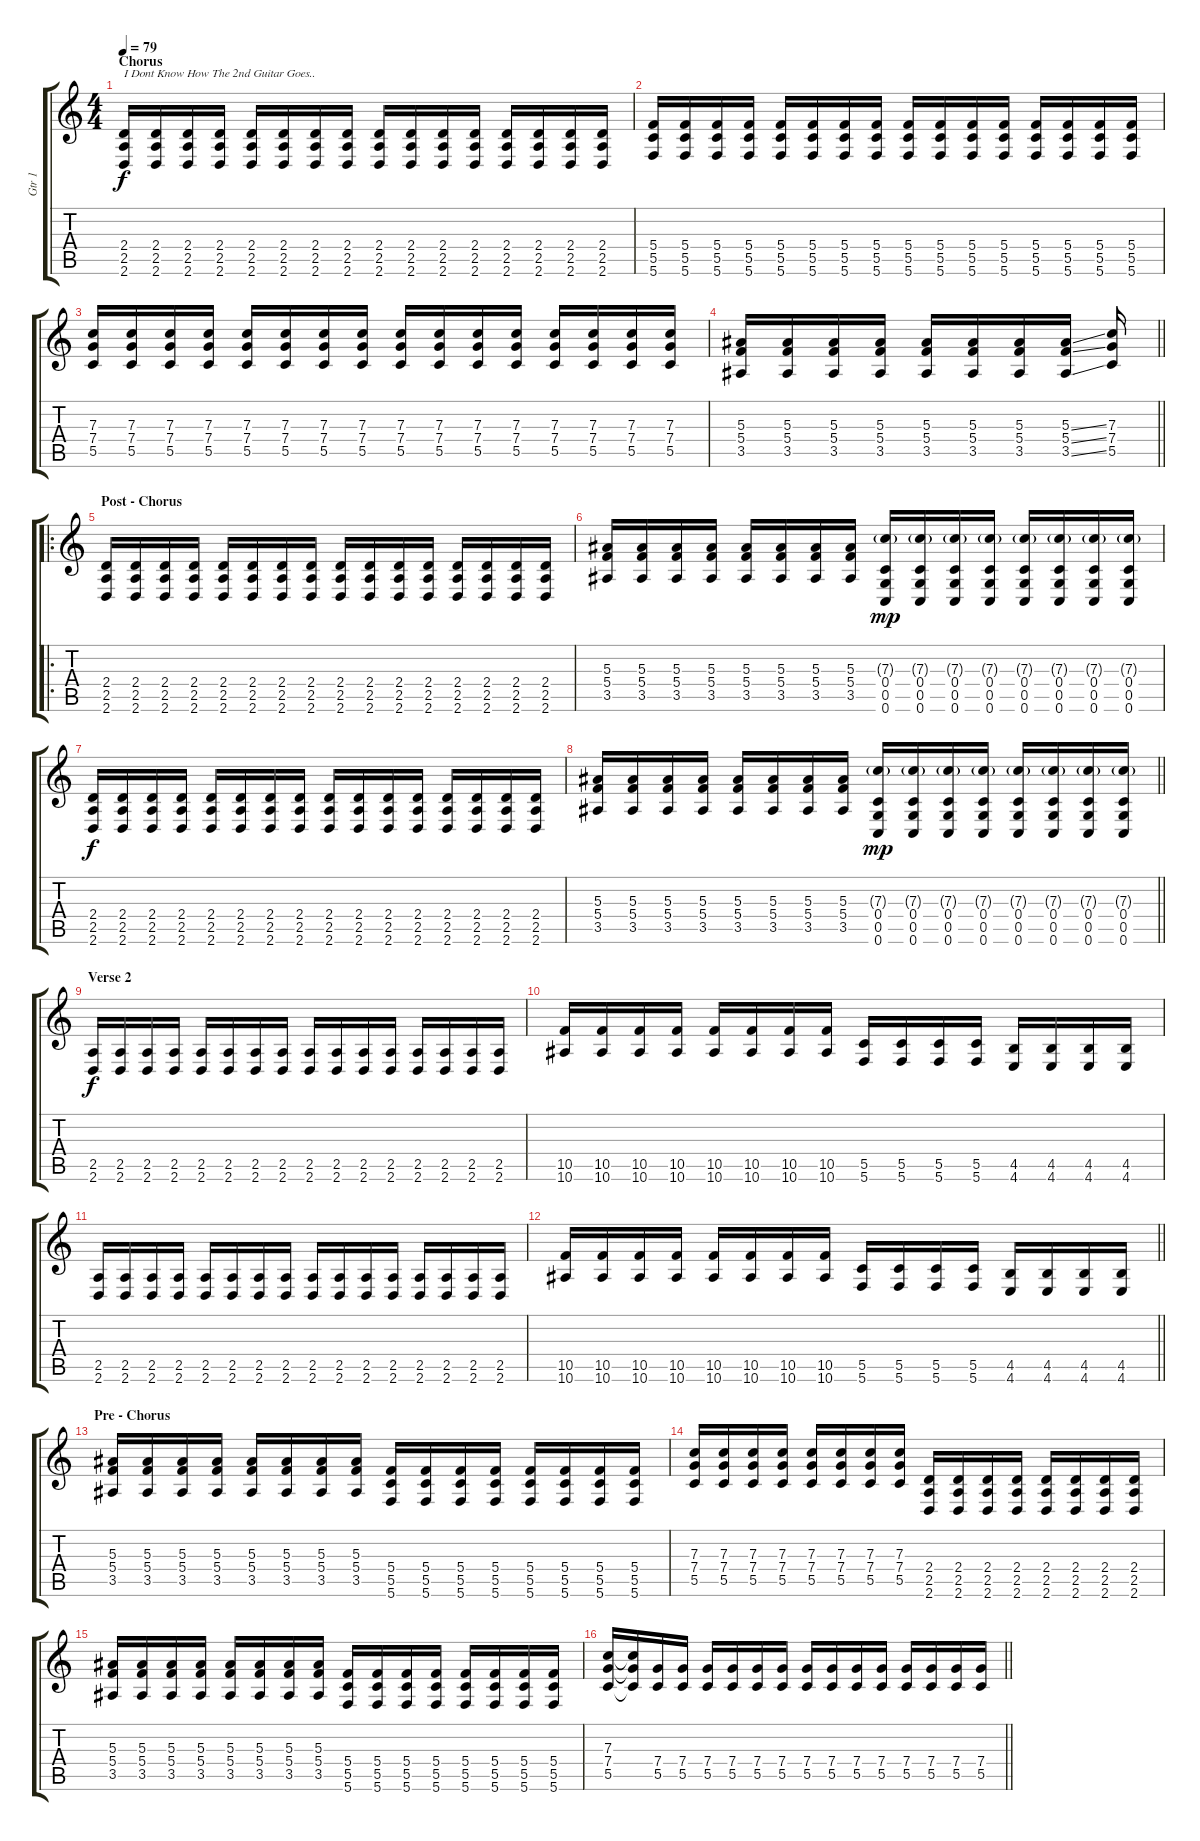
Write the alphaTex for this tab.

\track ("Gtr 1" "Gtr 1") {instrument distortionguitar}
\staff {score tabs}
\tuning (D4 A3 F3 C3 G2 C2) {hide}
\ts (4 4)
\section ("" "Chorus")
\tempo 79
\clef g2
\ks c
(2.4 2.5 2.6).16{txt "I Dont Know How The 2nd Guitar Goes.. " dy f} (2.4 2.5 2.6).16 (2.4 2.5 2.6).16 (2.4 2.5 2.6).16 (2.4 2.5 2.6).16 (2.4 2.5 2.6).16 (2.4 2.5 2.6).16 (2.4 2.5 2.6).16 (2.4 2.5 2.6).16 (2.4 2.5 2.6).16 (2.4 2.5 2.6).16 (2.4 2.5 2.6).16 (2.4 2.5 2.6).16 (2.4 2.5 2.6).16 (2.4 2.5 2.6).16 (2.4 2.5 2.6).16 |
(5.4 5.5 5.6).16 (5.4 5.5 5.6).16 (5.4 5.5 5.6).16 (5.4 5.5 5.6).16 (5.4 5.5 5.6).16 (5.4 5.5 5.6).16 (5.4 5.5 5.6).16 (5.4 5.5 5.6).16 (5.4 5.5 5.6).16 (5.4 5.5 5.6).16 (5.4 5.5 5.6).16 (5.4 5.5 5.6).16 (5.4 5.5 5.6).16 (5.4 5.5 5.6).16 (5.4 5.5 5.6).16 (5.4 5.5 5.6).16 |
(7.3 7.4 5.5).16 (7.3 7.4 5.5).16 (7.3 7.4 5.5).16 (7.3 7.4 5.5).16 (7.3 7.4 5.5).16 (7.3 7.4 5.5).16 (7.3 7.4 5.5).16 (7.3 7.4 5.5).16 (7.3 7.4 5.5).16 (7.3 7.4 5.5).16 (7.3 7.4 5.5).16 (7.3 7.4 5.5).16 (7.3 7.4 5.5).16 (7.3 7.4 5.5).16 (7.3 7.4 5.5).16 (7.3 7.4 5.5).16 |
\barLineRight lightlight
(5.3 5.4 3.5).16 (5.3 5.4 3.5).16 (5.3 5.4 3.5).16 (5.3 5.4 3.5).16 (5.3 5.4 3.5).16 (5.3 5.4 3.5).16 (5.3 5.4 3.5).16 (5.3{ss} 5.4{ss} 3.5{ss}).16 (7.3 7.4 5.5).16 |
\ro
\section ("" "Post - Chorus")
(2.4 2.5 2.6).16 (2.4 2.5 2.6).16 (2.4 2.5 2.6).16 (2.4 2.5 2.6).16 (2.4 2.5 2.6).16 (2.4 2.5 2.6).16 (2.4 2.5 2.6).16 (2.4 2.5 2.6).16 (2.4 2.5 2.6).16 (2.4 2.5 2.6).16 (2.4 2.5 2.6).16 (2.4 2.5 2.6).16 (2.4 2.5 2.6).16 (2.4 2.5 2.6).16 (2.4 2.5 2.6).16 (2.4 2.5 2.6).16 |
(5.3 5.4 3.5).16 (5.3 5.4 3.5).16 (5.3 5.4 3.5).16 (5.3 5.4 3.5).16 (5.3 5.4 3.5).16 (5.3 5.4 3.5).16 (5.3 5.4 3.5).16 (5.3 5.4 3.5).16 (7.3{g} 0.4 0.5 0.6).16{dy mp} (7.3{g} 0.4 0.5 0.6).16 (7.3{g} 0.4 0.5 0.6).16 (7.3{g} 0.4 0.5 0.6).16 (7.3{g} 0.4 0.5 0.6).16 (7.3{g} 0.4 0.5 0.6).16 (7.3{g} 0.4 0.5 0.6).16 (7.3{g} 0.4 0.5 0.6).16 |
(2.4 2.5 2.6).16{dy f} (2.4 2.5 2.6).16 (2.4 2.5 2.6).16 (2.4 2.5 2.6).16 (2.4 2.5 2.6).16 (2.4 2.5 2.6).16 (2.4 2.5 2.6).16 (2.4 2.5 2.6).16 (2.4 2.5 2.6).16 (2.4 2.5 2.6).16 (2.4 2.5 2.6).16 (2.4 2.5 2.6).16 (2.4 2.5 2.6).16 (2.4 2.5 2.6).16 (2.4 2.5 2.6).16 (2.4 2.5 2.6).16 |
\barLineRight lightlight
(5.3 5.4 3.5).16 (5.3 5.4 3.5).16 (5.3 5.4 3.5).16 (5.3 5.4 3.5).16 (5.3 5.4 3.5).16 (5.3 5.4 3.5).16 (5.3 5.4 3.5).16 (5.3 5.4 3.5).16 (7.3{g} 0.4 0.5 0.6).16{dy mp} (7.3{g} 0.4 0.5 0.6).16 (7.3{g} 0.4 0.5 0.6).16 (7.3{g} 0.4 0.5 0.6).16 (7.3{g} 0.4 0.5 0.6).16 (7.3{g} 0.4 0.5 0.6).16 (7.3{g} 0.4 0.5 0.6).16 (7.3{g} 0.4 0.5 0.6).16 |
\section ("" "Verse 2")
(2.5 2.6).16{dy f instrument distortionguitar} (2.5 2.6).16 (2.5 2.6).16 (2.5 2.6).16 (2.5 2.6).16 (2.5 2.6).16 (2.5 2.6).16 (2.5 2.6).16 (2.5 2.6).16 (2.5 2.6).16 (2.5 2.6).16 (2.5 2.6).16 (2.5 2.6).16 (2.5 2.6).16 (2.5 2.6).16 (2.5 2.6).16 |
(10.5 10.6).16 (10.5 10.6).16 (10.5 10.6).16 (10.5 10.6).16 (10.5 10.6).16 (10.5 10.6).16 (10.5 10.6).16 (10.5 10.6).16 (5.5 5.6).16 (5.5 5.6).16 (5.5 5.6).16 (5.5 5.6).16 (4.5 4.6).16 (4.5 4.6).16 (4.5 4.6).16 (4.5 4.6).16 |
(2.5 2.6).16 (2.5 2.6).16 (2.5 2.6).16 (2.5 2.6).16 (2.5 2.6).16 (2.5 2.6).16 (2.5 2.6).16 (2.5 2.6).16 (2.5 2.6).16 (2.5 2.6).16 (2.5 2.6).16 (2.5 2.6).16 (2.5 2.6).16 (2.5 2.6).16 (2.5 2.6).16 (2.5 2.6).16 |
\barLineRight lightlight
(10.5 10.6).16 (10.5 10.6).16 (10.5 10.6).16 (10.5 10.6).16 (10.5 10.6).16 (10.5 10.6).16 (10.5 10.6).16 (10.5 10.6).16 (5.5 5.6).16 (5.5 5.6).16 (5.5 5.6).16 (5.5 5.6).16 (4.5 4.6).16 (4.5 4.6).16 (4.5 4.6).16 (4.5 4.6).16 |
\section ("" "Pre - Chorus")
(5.3 5.4 3.5).16{balance 8} (5.3 5.4 3.5).16 (5.3 5.4 3.5).16 (5.3 5.4 3.5).16 (5.3 5.4 3.5).16 (5.3 5.4 3.5).16 (5.3 5.4 3.5).16 (5.3 5.4 3.5).16 (5.4 5.5 5.6).16 (5.4 5.5 5.6).16 (5.4 5.5 5.6).16 (5.4 5.5 5.6).16 (5.4 5.5 5.6).16 (5.4 5.5 5.6).16 (5.4 5.5 5.6).16 (5.4 5.5 5.6).16 |
(7.3 7.4 5.5).16 (7.3 7.4 5.5).16 (7.3 7.4 5.5).16 (7.3 7.4 5.5).16 (7.3 7.4 5.5).16 (7.3 7.4 5.5).16 (7.3 7.4 5.5).16 (7.3 7.4 5.5).16 (2.4 2.5 2.6).16 (2.4 2.5 2.6).16 (2.4 2.5 2.6).16 (2.4 2.5 2.6).16 (2.4 2.5 2.6).16 (2.4 2.5 2.6).16 (2.4 2.5 2.6).16 (2.4 2.5 2.6).16 |
(5.3 5.4 3.5).16 (5.3 5.4 3.5).16 (5.3 5.4 3.5).16 (5.3 5.4 3.5).16 (5.3 5.4 3.5).16 (5.3 5.4 3.5).16 (5.3 5.4 3.5).16 (5.3 5.4 3.5).16 (5.4 5.5 5.6).16 (5.4 5.5 5.6).16 (5.4 5.5 5.6).16 (5.4 5.5 5.6).16 (5.4 5.5 5.6).16 (5.4 5.5 5.6).16 (5.4 5.5 5.6).16 (5.4 5.5 5.6).16 |
\barLineRight lightlight
(7.3 7.4 5.5).16 (7.3{t} 7.4{t} 5.5{t}).16 (7.4 5.5).16 (7.4 5.5).16 (7.4 5.5).16 (7.4 5.5).16 (7.4 5.5).16 (7.4 5.5).16 (7.4 5.5).16 (7.4 5.5).16 (7.4 5.5).16 (7.4 5.5).16 (7.4 5.5).16 (7.4 5.5).16 (7.4 5.5).16 (7.4 5.5).16
